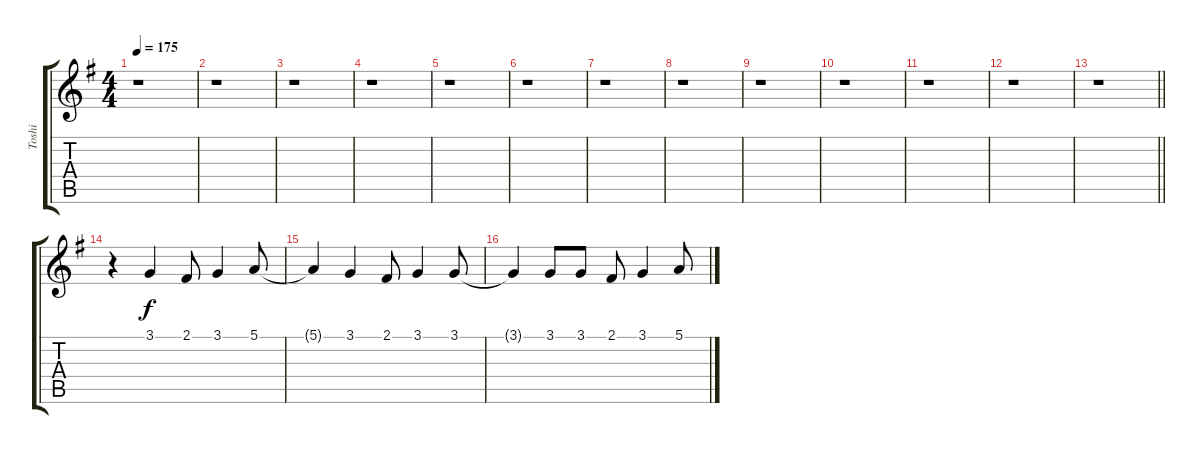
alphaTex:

\track ("Toshi" "Toshi") {instrument trumpet}
\staff {score tabs}
\tuning (E4 B3 G3 D3 A2 E2) {hide}
\ts (4 4)
\tempo 175
\clef g2
\ks g
r.1{dy f} |
r.1 |
r.1 |
r.1 |
r.1 |
r.1 |
r.1 |
r.1 |
r.1 |
r.1 |
r.1 |
r.1 |
\barLineRight lightlight
r.1 |
r.4 3.1.4 2.1.8 3.1.4 5.1.8 |
5.1{t}.4 3.1.4 2.1.8 3.1.4 3.1.8 |
3.1{t}.4 3.1.8 3.1.8 2.1.8 3.1.4 5.1.8
